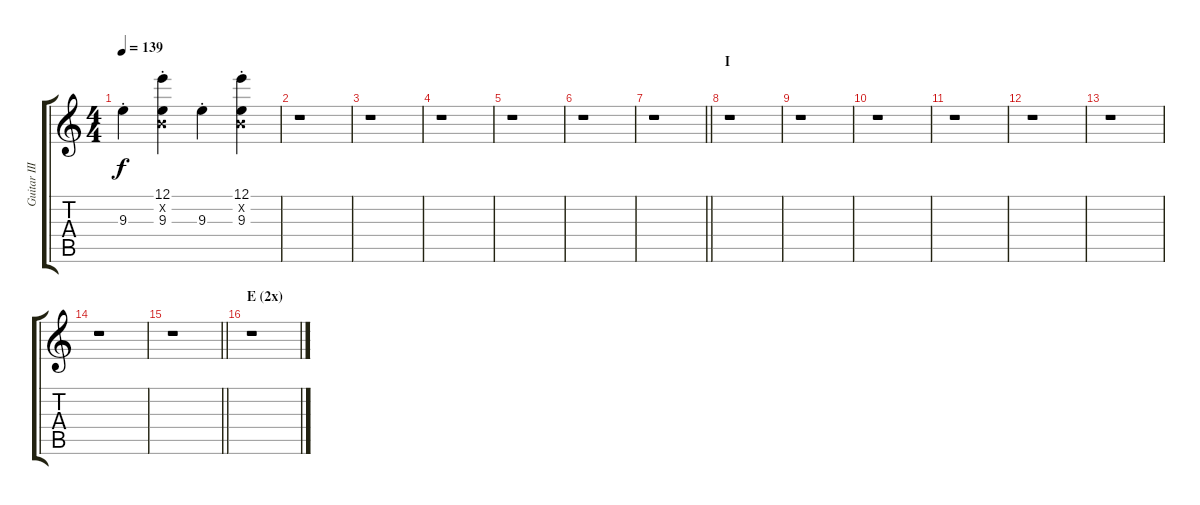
\track ("Guitar III" "Guitar III") {instrument overdrivenguitar}
\staff {score tabs}
\tuning (E4 B3 G3 D3 A2 E2) {hide}
\ts (4 4)
\tempo 139
\clef g2
\ks c
9.3{st}.4{dy f} (12.1{st} 0.2{x} 9.3{st}).4 9.3{st}.4 (12.1{st} 0.2{x} 9.3{st}).4 |
r.1 |
r.1 |
r.1 |
r.1 |
r.1 |
\barLineRight lightlight
r.1 |
\section ("" "I")
r.1 |
r.1 |
r.1 |
r.1 |
r.1 |
r.1 |
r.1 |
\barLineRight lightlight
r.1 |
\section ("" "E (2x)")
r.1
